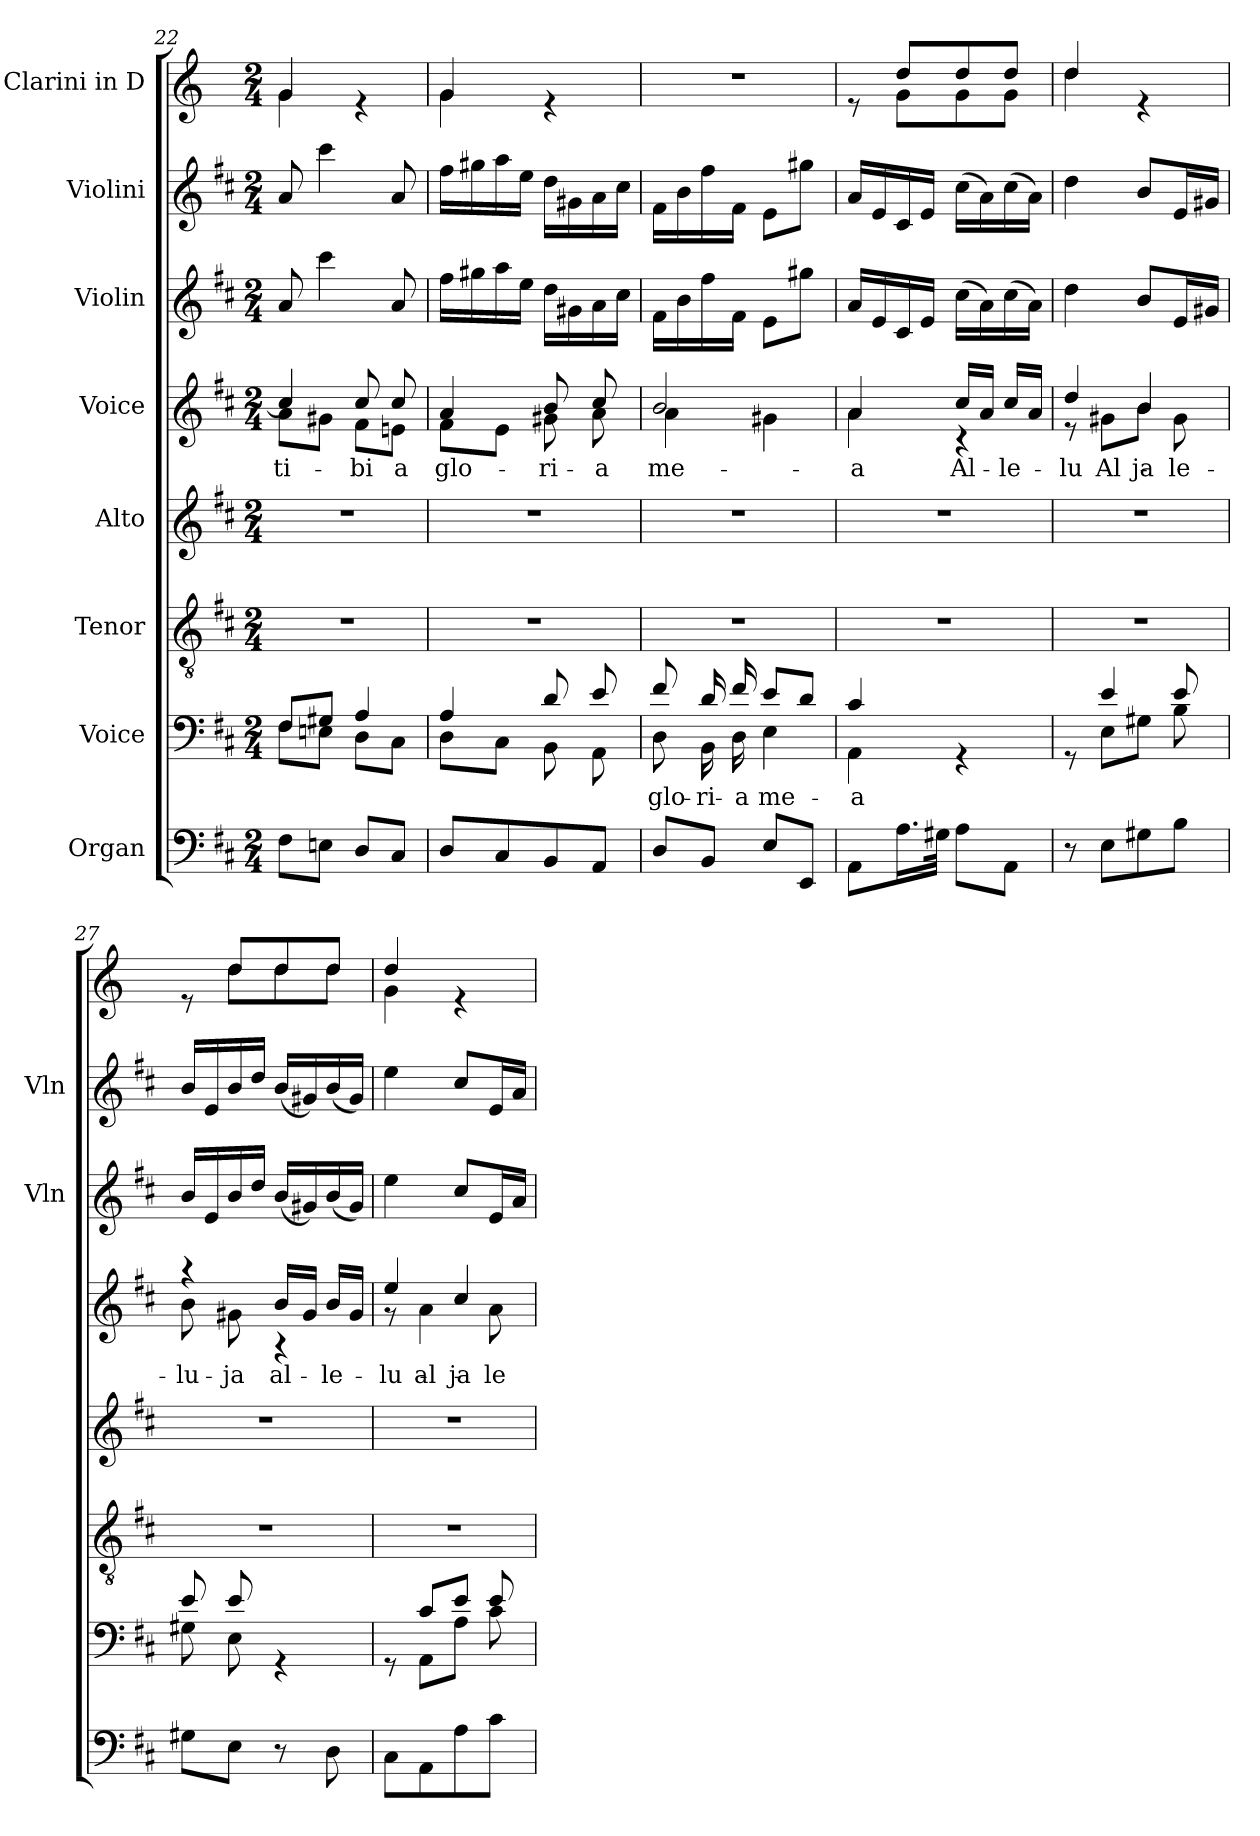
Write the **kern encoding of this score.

**kern	**kern	**text	**kern	**kern	**kern	**text	**kern	**kern	**kern
*part8	*part7	*part7	*part6	*part5	*part4	*part4	*part3	*part2	*part1
*staff8	*staff7	*staff7	*staff6	*staff5	*staff4	*staff4	*staff3	*staff2	*staff1
*I"Organ	*I"Voice	*	*I"Tenor	*I"Alto	*I"Voice	*	*I"Violin	*I"Violini	*I"Clarini in D
*	*	*	*	*	*	*	*I'Vln	*I'Vln	*
*clefF4	*clefF4	*	*clefGv2	*clefG2	*clefG2	*	*clefG2	*clefG2	*clefG2
*	*	*	*	*	*	*	*	*	*ITrd-1c-2
*k[f#c#]	*k[f#c#]	*	*k[f#c#]	*k[f#c#]	*k[f#c#]	*	*k[f#c#]	*k[f#c#]	*k[f#c#]
*M2/4	*M2/4	*	*M2/4	*M2/4	*M2/4	*	*M2/4	*M2/4	*M2/4
=22	=22	=22	=22	=22	=22	=22	=22	=22	=22
*	*^	*	*	*	*^	*	*	*	*
!	!	!	!	!	!	!	!	!LO:LY:b	!	!	!
*	*	*	*	*	*	*	*	*	*	*	*^
8F#\L	8F#/L	8F#\L	.	2r	2r	4cc#/]	8a\L	ti-	8a/	8a/	4a/	4a\
8En\J	8G#X/J	8En\J	.	.	.	.	8g#X\J	.	4ccc#\	4ccc#\	.	.
!	!	!	!	!	!	!	!	!LO:LY:b	!	!	!	!
!	!	!	!	!	!	!	!	!LO:LY:b	!	!	!	!
8D/L	4A/	8D\L	.	.	.	8cc#/	8f#\L	-bi	.	.	4re	4ryy
!	!	!	!	!	!	!	!	!LO:LY:b	!	!	!	!
8C#/J	.	8C#\J	.	.	.	8cc#/	8en\J	-a	8a/	8a/	.	.
=23	=23	=23	=23	=23	=23	=23	=23	=23	=23	=23	=23	=23
!	!	!	!	!	!	!	!	!LO:LY:b	!	!	!	!
8D/L	4A/	8D\L	.	2r	2r	4a/	8f#\L	glo-	16ff#\LL	16ff#\LL	4a/	4a\
.	.	.	.	.	.	.	.	.	16gg#X\	16gg#X\	.	.
8C#/	.	8C#\J	.	.	.	.	8e\J	.	16aa\	16aa\	.	.
.	.	.	.	.	.	.	.	.	16ee\JJ	16ee\JJ	.	.
!	!	!	!	!	!	!	!	!LO:LY:b	!	!	!	!
8BB/	8d/	8BB\	.	.	.	8b/	8g#X\	-ri-	16dd\LL	16dd\LL	4re	4ryy
.	.	.	.	.	.	.	.	.	16g#X\	16g#X\	.	.
!	!	!	!	!	!	!	!	!LO:LY:b	!	!	!	!
8AA/J	8e/	8AA\	.	.	.	8cc#/	8a\	-a	16a\	16a\	.	.
.	.	.	.	.	.	.	.	.	16cc#\JJ	16cc#\JJ	.	.
*	*	*	*	*	*	*	*	*	*	*	*v	*v
=24	=24	=24	=24	=24	=24	=24	=24	=24	=24	=24	=24
!	!	!	!LO:LY:b	!	!	!	!	!LO:LY:b	!	!	!
8D/L	8f#/	8D\	glo-	2r	2r	2b/	4a\	me-	16f#\LL	16f#\LL	2r
.	.	.	.	.	.	.	.	.	16b\	16b\	.
!	!	!	!LO:LY:b	!	!	!	!	!	!	!	!
8BB/J	16d/	16BB\	-ri-	.	.	.	.	.	16ff#\	16ff#\	.
!	!	!	!LO:LY:b	!	!	!	!	!	!	!	!
.	16f#/	16D\	-a	.	.	.	.	.	16f#\JJ	16f#\JJ	.
!	!	!	!LO:LY:b	!	!	!	!	!	!	!	!
8E/L	8e/L	4E\	me-	.	.	.	4g#X\	.	8e\L	8e\L	.
8EE/J	8d/J	.	.	.	.	.	.	.	8gg#X\J	8gg#X\J	.
!!LO:PB:g=z
=25	=25	=25	=25	=25	=25	=25	=25	=25	=25	=25	=25
!	!	!	!LO:LY:b	!	!	!	!	!LO:LY:b	!	!	!
*	*	*	*	*	*	*	*	*	*	*	*^
8AA\L	4c#/	4AA\	-a	2r	2r	4a/	4a\	-a	16a/LL	16a/LL	8re	8ryy
.	.	.	.	.	.	.	.	.	16e/	16e/	.	.
16.A\L	.	.	.	.	.	.	.	.	16c#/	16c#/	8ee/L	8a\L
.	.	.	.	.	.	.	.	.	16e/JJ	16e/JJ	.	.
32G#X\JJk	.	.	.	.	.	.	.	.	.	.	.	.
!	!	!	!	!	!	!	!	!LO:LY:b	!	!	!	!
8A\L	4rGG	4ryy	.	.	.	16cc#/LL	4r	Al-	(16cc#\LL	(16cc#\LL	8ee/	8a\
.	.	.	.	.	.	16a/JJ	.	.	16a\)	16a\)	.	.
!	!	!	!	!	!	!	!	!LO:LY:b	!	!	!	!
8AA\J	.	.	.	.	.	16cc#/LL	.	-le-	(16cc#\	(16cc#\	8ee/J	8a\J
.	.	.	.	.	.	16a/JJ	.	.	16a\JJ)	16a\JJ)	.	.
=26	=26	=26	=26	=26	=26	=26	=26	=26	=26	=26	=26	=26
!	!	!	!	!	!	!	!	!LO:LY:b	!	!	!	!
8r	8rGG	8ryy	.	2r	2r	4dd/	8r	-lu-	4dd\	4dd\	4ee/	4ee\
!	!	!	!	!	!	!	!	!LO:LY:b	!	!	!	!
8E\L	4e/	8E\L	.	.	.	.	8g#X\L	Al-	.	.	.	.
!	!	!	!	!	!	!	!	!LO:LY:b	!	!	!	!
8G#X\	.	8G#X\J	.	.	.	4b/	8b\J	-ja	8b/L	8b/L	4re	4ryy
!	!	!	!	!	!	!	!	!LO:LY:b	!	!	!	!
8B\J	8e/	8B\	.	.	.	.	8g#\	-le-	16e/L	16e/L	.	.
.	.	.	.	.	.	.	.	.	16g#X/JJ	16g#X/JJ	.	.
=27	=27	=27	=27	=27	=27	=27	=27	=27	=27	=27	=27	=27
!	!	!	!	!	!	!	!	!LO:LY:b	!	!	!	!
8G#X\L	8e/	8G#X\	.	2r	2r	4r	8b\	-lu-	16b/LL	16b/LL	8re	8ryy
.	.	.	.	.	.	.	.	.	16e/	16e/	.	.
!	!	!	!	!	!	!	!	!LO:LY:b	!	!	!	!
8E\J	8e/	8E\	.	.	.	.	8g#X\	-ja	16b/	16b/	8ee/L	8ee\L
.	.	.	.	.	.	.	.	.	16dd/JJ	16dd/JJ	.	.
!	!	!	!	!	!	!	!	!LO:LY:b	!	!	!	!
8r	4rGG	4ryy	.	.	.	16b/LL	4r	al-	(16b/LL	(16b/LL	8ee/	8ee\
.	.	.	.	.	.	16g#/JJ	.	.	16g#X/)	16g#X/)	.	.
!	!	!	!	!	!	!	!	!LO:LY:b	!	!	!	!
8D\	.	.	.	.	.	16b/LL	.	-le-	(16b/	(16b/	8ee/J	8ee\J
.	.	.	.	.	.	16g#/JJ	.	.	16g#/JJ)	16g#/JJ)	.	.
=28	=28	=28	=28	=28	=28	=28	=28	=28	=28	=28	=28	=28
!	!	!	!	!	!	!	!	!LO:LY:b	!	!	!	!
8C#\L	8rGG	8ryy	.	2r	2r	4ee/	8r	-lu-	4ee\	4ee\	4ee/	4a\
!	!	!	!	!	!	!	!	!LO:LY:b	!	!	!	!
8AA\	8c#/L	8AA\L	.	.	.	.	4a\	al-	.	.	.	.
!	!	!	!	!	!	!	!	!LO:LY:b	!	!	!	!
8A\	8e/J	8A\J	.	.	.	4cc#/	.	-ja	8cc#/L	8cc#/L	4re	4ryy
!	!	!	!	!	!	!	!	!LO:LY:b	!	!	!	!
8c#\J	8e/	8c#\	.	.	.	.	8a\	-le-	16e/L	16e/L	.	.
.	.	.	.	.	.	.	.	.	16a/JJ	16a/JJ	.	.
*	*v	*v	*	*	*	*v	*v	*	*	*	*v	*v
=	=	=	=	=	=	=	=	=	=
*-	*-	*-	*-	*-	*-	*-	*-	*-	*-
